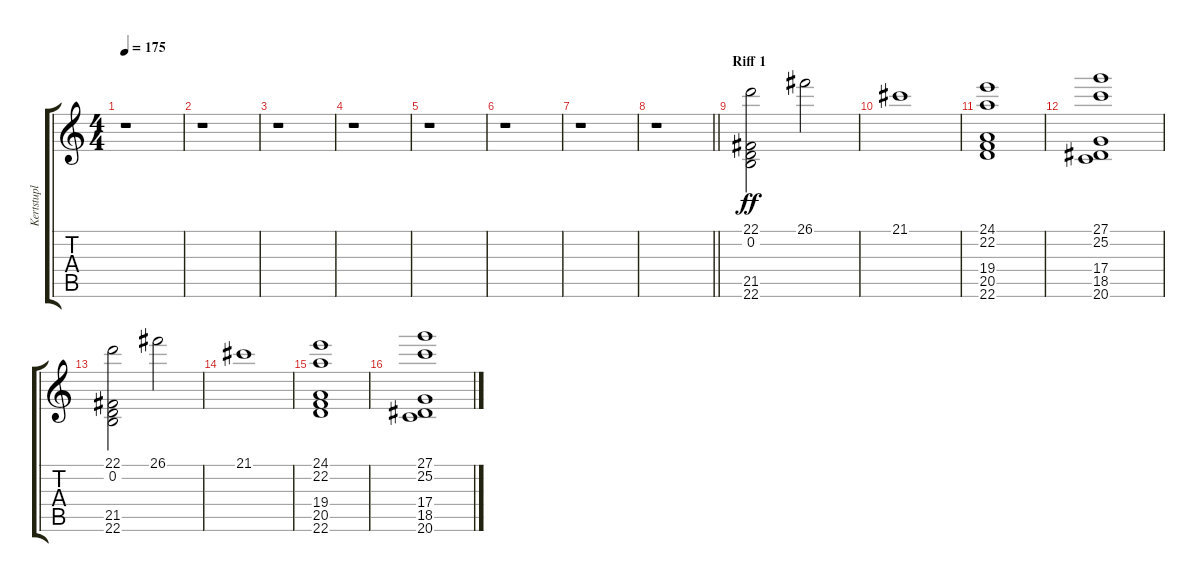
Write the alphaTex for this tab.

\track ("Kertstupl" "Kertstupl") {instrument choiraahs}
\staff {score tabs}
\tuning (E4 B3 G3 D3 A2 E2) {hide}
\ts (4 4)
\tempo 175
\clef g2
\ks c
r.1{dy ff} |
r.1 |
r.1 |
r.1 |
r.1 |
r.1 |
r.1 |
\barLineRight lightlight
r.1 |
\section ("" "Riff 1")
(22.1 0.2 21.5 22.6).2 26.1.2 |
21.1.1 |
(24.1 22.2 19.4 20.5 22.6).1 |
(27.1 25.2 17.4 18.5 20.6).1 |
(22.1 0.2 21.5 22.6).2 26.1.2 |
21.1.1 |
(24.1 22.2 19.4 20.5 22.6).1 |
(27.1 25.2 17.4 18.5 20.6).1
